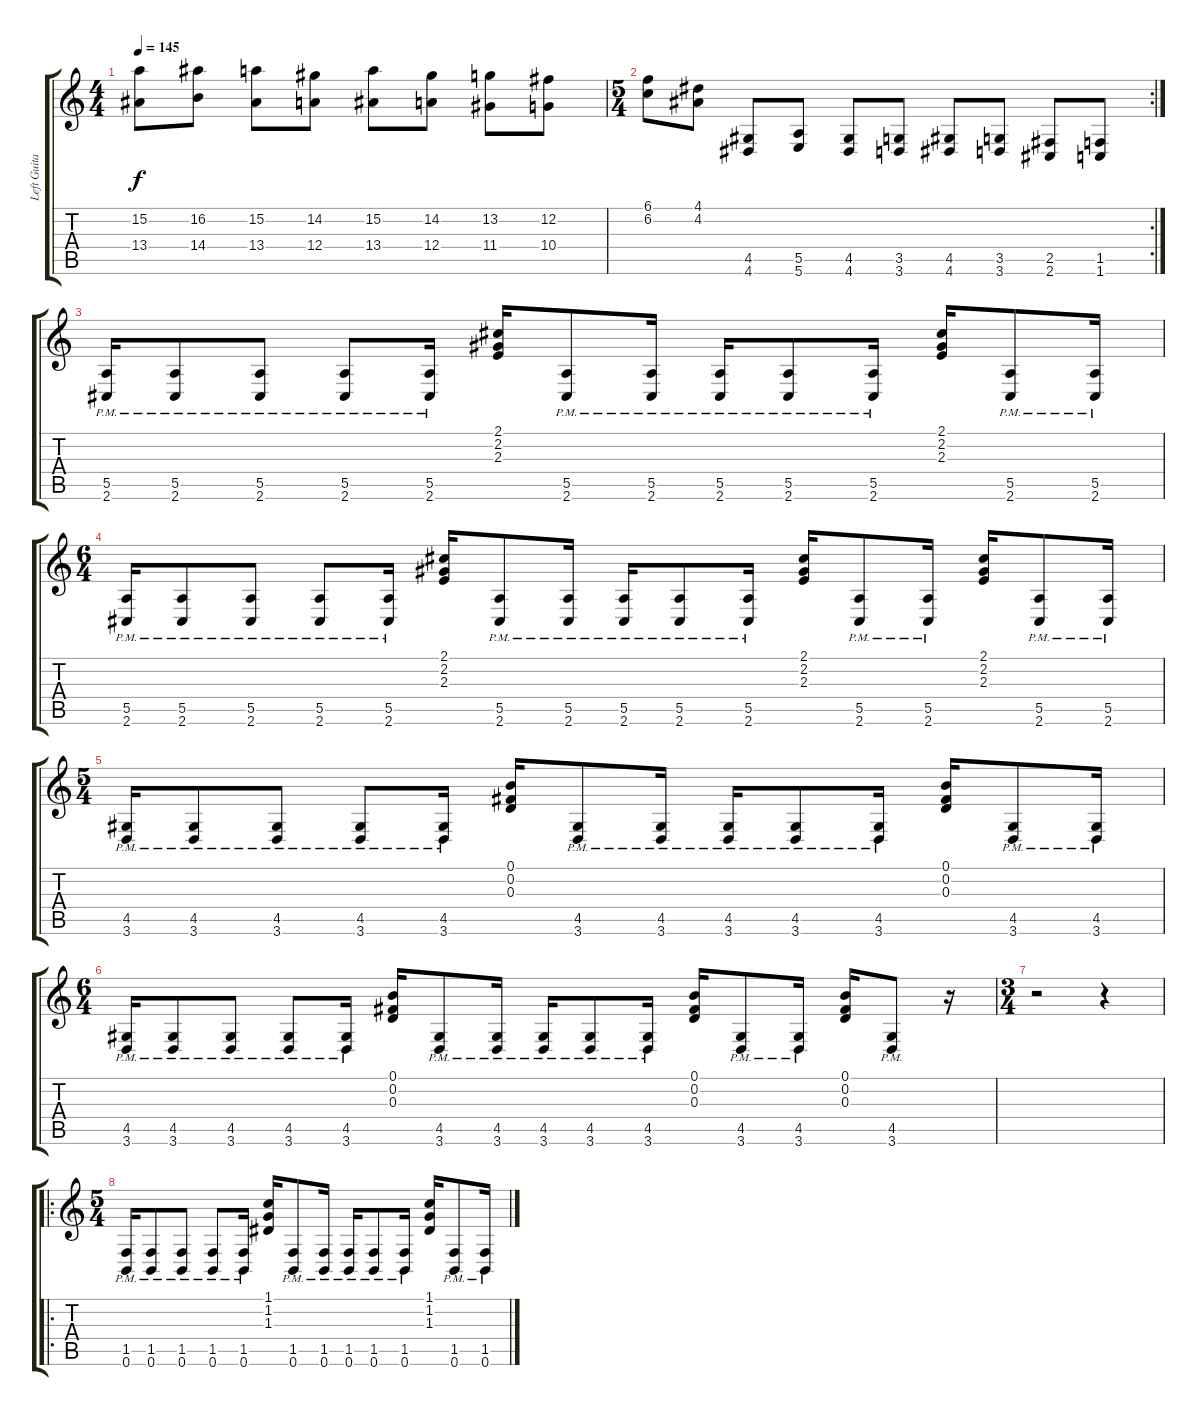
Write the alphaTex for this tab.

\track ("Left Guitar" "Left Guita") {instrument distortionguitar}
\staff {score tabs}
\tuning (B3 Gb3 D3 A2 E2 B1) {hide}
\ts (4 4)
\tempo 145
\clef g2
\ks c
(15.2 13.4).8{dy f} (16.2 14.4).8 (15.2 13.4).8 (14.2 12.4).8 (15.2 13.4).8 (14.2 12.4).8 (13.2 11.4).8 (12.2 10.4).8 |
\rc 2
\ts (5 4)
(6.1 6.2).8 (4.1 4.2).8 (4.5 4.6).8 (5.5 5.6).8 (4.5 4.6).8 (3.5 3.6).8 (4.5 4.6).8 (3.5 3.6).8 (2.5 2.6).8 (1.5 1.6).8 |
(5.5{pm} 2.6{pm}).16 (5.5{pm} 2.6{pm}).8 (5.5{pm} 2.6{pm}).8 (5.5{pm} 2.6{pm}).8 (5.5{pm} 2.6{pm}).16 (2.1 2.2 2.3).16 (5.5{pm} 2.6{pm}).8 (5.5{pm} 2.6{pm}).16 (5.5{pm} 2.6{pm}).16 (5.5{pm} 2.6{pm}).8 (5.5{pm} 2.6{pm}).16 (2.1 2.2 2.3).16 (5.5{pm} 2.6{pm}).8 (5.5{pm} 2.6{pm}).16 |
\ts (6 4)
(5.5{pm} 2.6{pm}).16 (5.5{pm} 2.6{pm}).8 (5.5{pm} 2.6{pm}).8 (5.5{pm} 2.6{pm}).8 (5.5{pm} 2.6{pm}).16 (2.1 2.2 2.3).16 (5.5{pm} 2.6{pm}).8 (5.5{pm} 2.6{pm}).16 (5.5{pm} 2.6{pm}).16 (5.5{pm} 2.6{pm}).8 (5.5{pm} 2.6{pm}).16 (2.1 2.2 2.3).16 (5.5{pm} 2.6{pm}).8 (5.5{pm} 2.6{pm}).16 (2.1 2.2 2.3).16 (5.5{pm} 2.6{pm}).8 (5.5{pm} 2.6{pm}).16 |
\ts (5 4)
(4.5{pm} 3.6{pm}).16 (4.5{pm} 3.6{pm}).8 (4.5{pm} 3.6{pm}).8 (4.5{pm} 3.6{pm}).8 (4.5{pm} 3.6{pm}).16 (0.1 0.2 0.3).16 (4.5{pm} 3.6{pm}).8 (4.5{pm} 3.6{pm}).16 (4.5{pm} 3.6{pm}).16 (4.5{pm} 3.6{pm}).8 (4.5{pm} 3.6{pm}).16 (0.1 0.2 0.3).16 (4.5{pm} 3.6{pm}).8 (4.5{pm} 3.6{pm}).16 |
\ts (6 4)
(4.5{pm} 3.6{pm}).16 (4.5{pm} 3.6{pm}).8 (4.5{pm} 3.6{pm}).8 (4.5{pm} 3.6{pm}).8 (4.5{pm} 3.6{pm}).16 (0.1 0.2 0.3).16 (4.5{pm} 3.6{pm}).8 (4.5{pm} 3.6{pm}).16 (4.5{pm} 3.6{pm}).16 (4.5{pm} 3.6{pm}).8 (4.5{pm} 3.6{pm}).16 (0.1 0.2 0.3).16 (4.5{pm} 3.6{pm}).8 (4.5{pm} 3.6{pm}).16 (0.1 0.2 0.3).16 (4.5{pm} 3.6{pm}).8 r.16 |
\ts (3 4)
r.2 r.4 |
\ro
\ts (5 4)
(1.5{pm} 0.6{pm}).16 (1.5{pm} 0.6{pm}).8 (1.5{pm} 0.6{pm}).8 (1.5{pm} 0.6{pm}).8 (1.5{pm} 0.6{pm}).16 (1.1 1.2 1.3).16 (1.5{pm} 0.6{pm}).8 (1.5{pm} 0.6{pm}).16 (1.5{pm} 0.6{pm}).16 (1.5{pm} 0.6{pm}).8 (1.5{pm} 0.6{pm}).16 (1.1 1.2 1.3).16 (1.5{pm} 0.6{pm}).8 (1.5{pm} 0.6{pm}).16
